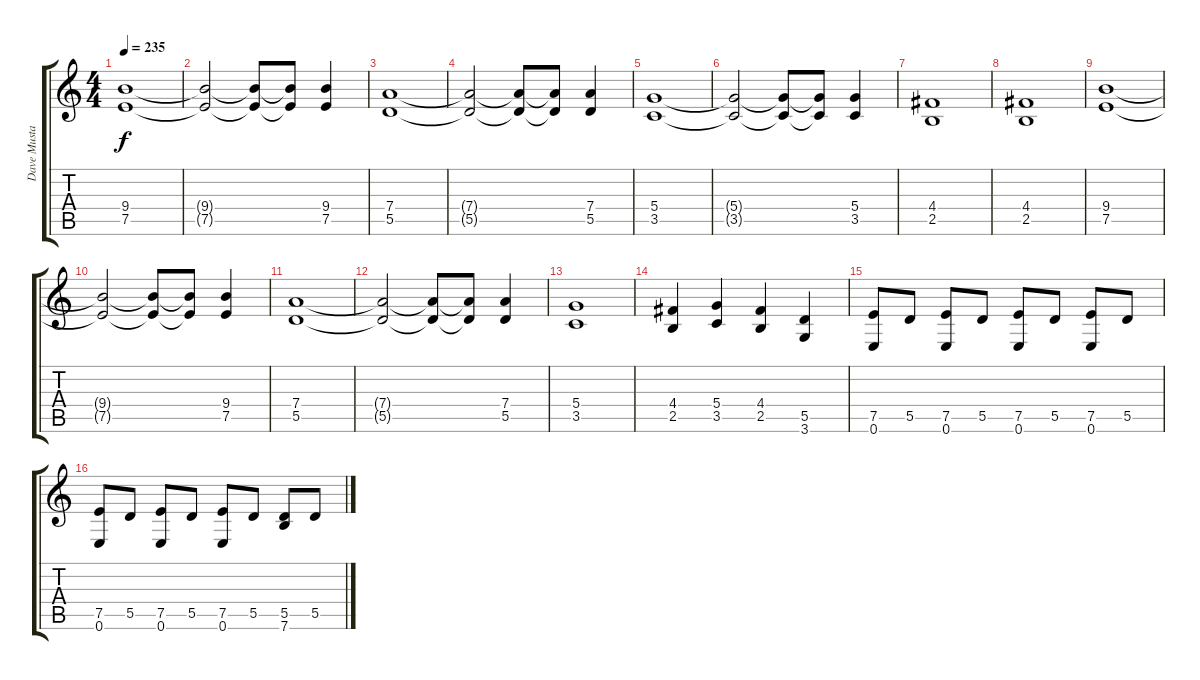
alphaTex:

\track ("Dave Mustaine (Rhythm Guitar)" "Dave Musta") {instrument distortionguitar}
\staff {score tabs}
\tuning (E4 B3 G3 D3 A2 E2) {hide}
\ts (4 4)
\tempo 235
\clef g2
\ks c
(9.4 7.5).1{dy f} |
(9.4{t} 7.5{t}).2 (9.4{t} 7.5{t}).8 (9.4{t} 7.5{t}).8 (9.4 7.5).4 |
(7.4 5.5).1 |
(7.4{t} 5.5{t}).2 (7.4{t} 5.5{t}).8 (7.4{t} 5.5{t}).8 (7.4 5.5).4 |
(5.4 3.5).1 |
(5.4{t} 3.5{t}).2 (5.4{t} 3.5{t}).8 (5.4{t} 3.5{t}).8 (5.4 3.5).4 |
(4.4 2.5).1 |
(4.4 2.5).1 |
(9.4 7.5).1 |
(9.4{t} 7.5{t}).2 (9.4{t} 7.5{t}).8 (9.4{t} 7.5{t}).8 (9.4 7.5).4 |
(7.4 5.5).1 |
(7.4{t} 5.5{t}).2 (7.4{t} 5.5{t}).8 (7.4{t} 5.5{t}).8 (7.4 5.5).4 |
(5.4 3.5).1 |
(4.4 2.5).4 (5.4 3.5).4 (4.4 2.5).4 (5.5 3.6).4 |
(7.5 0.6).8 5.5.8 (7.5 0.6).8 5.5.8 (7.5 0.6).8 5.5.8 (7.5 0.6).8 5.5.8 |
(7.5 0.6).8 5.5.8 (7.5 0.6).8 5.5.8 (7.5 0.6).8 5.5.8 (5.5 7.6).8 5.5.8
